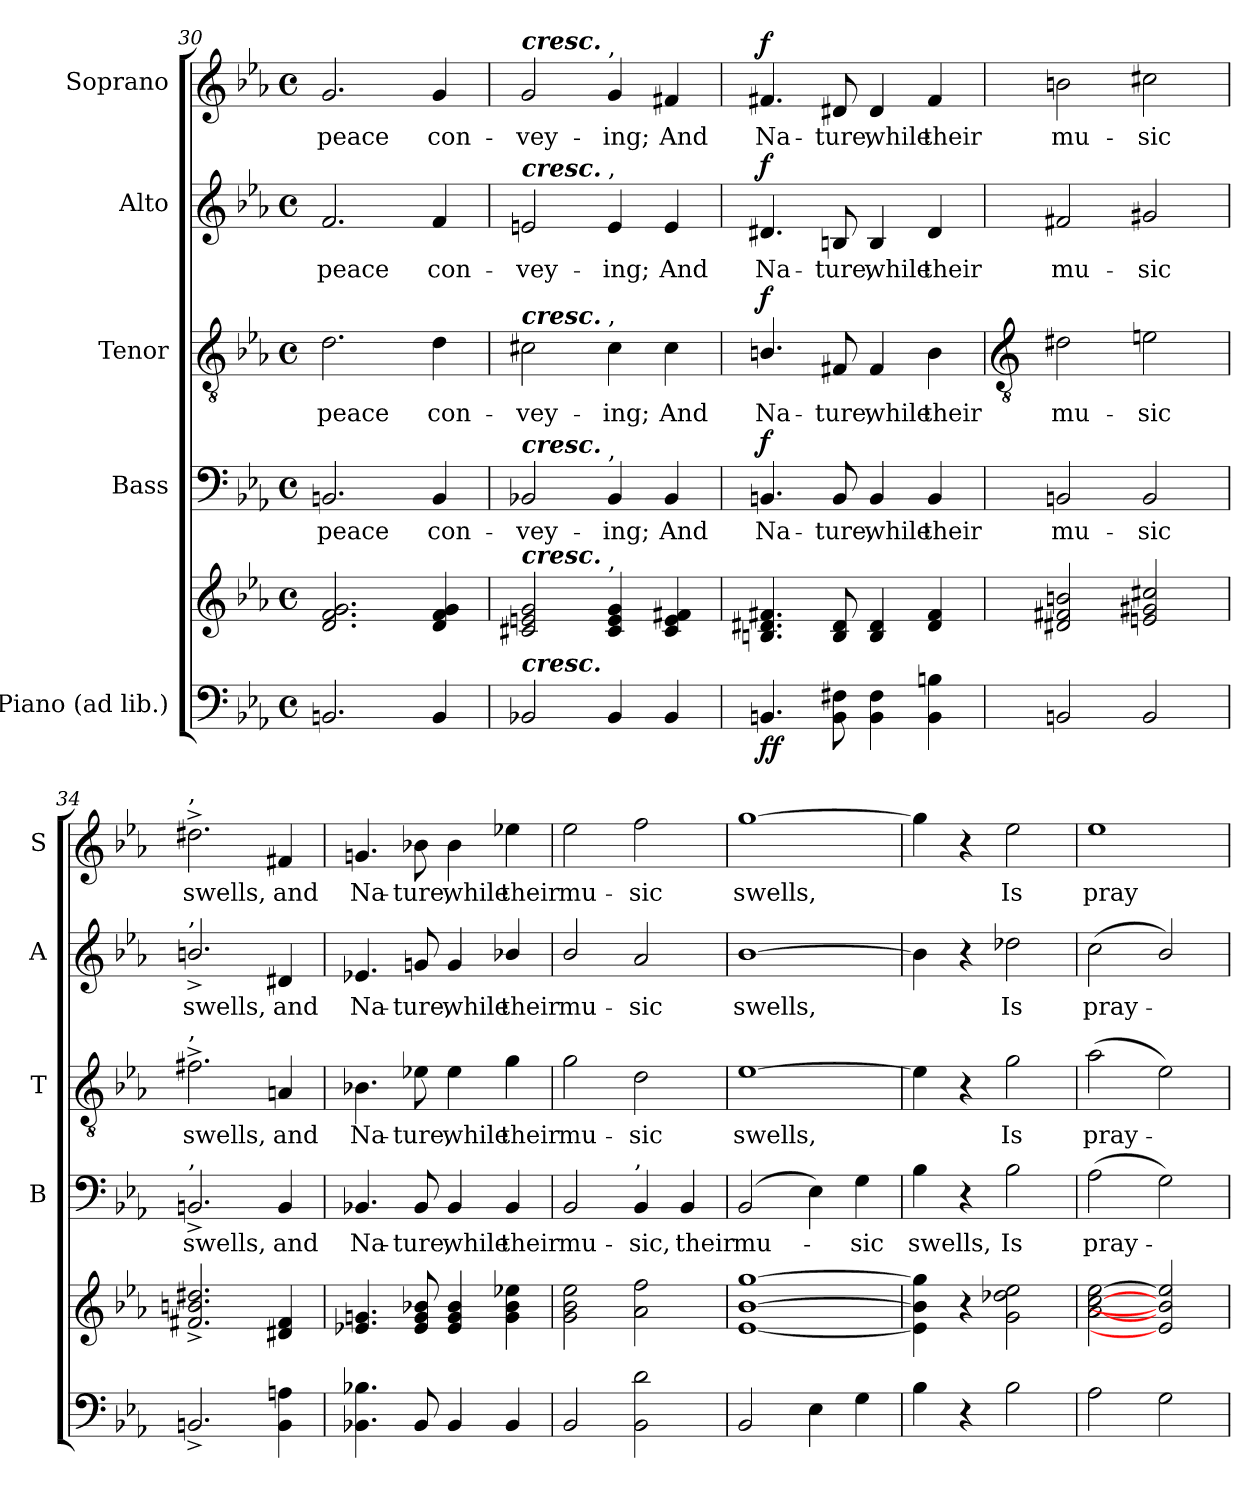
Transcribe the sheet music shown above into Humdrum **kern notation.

**kern	**kern	**dynam	**kern	**text	**dynam	**kern	**text	**dynam	**kern	**text	**dynam	**kern	**text	**dynam
*part5	*part5	*part5	*part4	*part4	*part4	*part3	*part3	*part3	*part2	*part2	*part2	*part1	*part1	*part1
*staff6	*staff5	*staff5/6	*staff4	*staff4	*staff4	*staff3	*staff3	*staff3	*staff2	*staff2	*staff2	*staff1	*staff1	*staff1
*I"Piano (ad lib.)	*	*	*I"Bass	*	*	*I"Tenor	*	*	*I"Alto	*	*	*I"Soprano	*	*
*	*	*	*I'B	*	*	*I'T	*	*	*I'A	*	*	*I'S	*	*
*clefF4	*clefG2	*	*clefF4	*	*	*clefGv2	*	*	*clefG2	*	*	*clefG2	*	*
*k[b-e-a-]	*k[b-e-a-]	*	*k[b-e-a-]	*	*	*k[b-e-a-]	*	*	*k[b-e-a-]	*	*	*k[b-e-a-]	*	*
*E-:	*E-:	*	*E-:	*	*	*E-:	*	*	*E-:	*	*	*E-:	*	*
*M4/4	*M4/4	*	*M4/4	*	*	*M4/4	*	*	*M4/4	*	*	*M4/4	*	*
*met(c)	*met(c)	*	*met(c)	*	*	*met(c)	*	*	*met(c)	*	*	*met(c)	*	*
=30	=30	=30	=30	=30	=30	=30	=30	=30	=30	=30	=30	=30	=30	=30
!	!	!	!	!LO:LY:b	!	!	!LO:LY:b	!	!	!LO:LY:b	!	!	!LO:LY:b	!
2.BBn	2.d 2.f 2.g	.	2.BBn	peace	.	2.d	peace	.	2.f	peace	.	2.g	peace	.
!	!	!	!	!LO:LY:b	!	!	!LO:LY:b	!	!	!LO:LY:b	!	!	!LO:LY:b	!
4BB	4d 4f 4g	.	4BB	con-	.	4d	con-	.	4f	con-	.	4g	con-	.
=31	=31	=31	=31	=31	=31	=31	=31	=31	=31	=31	=31	=31	=31	=31
!	!	!	!	!	!	!	!	!	!	!	!	!LO:TX:a:Bi:t=cresc.	!	!
!	!	!	!	!	!	!	!	!	!LO:TX:a:Bi:t=cresc.	!	!	!	!	!
!	!	!	!	!	!	!LO:TX:a:Bi:t=cresc.	!	!	!	!	!	!	!	!
!	!	!	!LO:TX:a:Bi:t=cresc.	!	!	!	!	!	!	!	!	!	!	!
!	!LO:TX:a:Bi:t=cresc.	!	!	!	!	!	!	!	!	!	!	!	!	!
!LO:TX:a:Bi:t=cresc.	!	!	!	!	!	!	!	!	!	!	!	!	!	!
!	!	!	!	!LO:LY:b	!	!	!LO:LY:b	!	!	!LO:LY:b	!	!	!LO:LY:b	!
2BB-X	2c#X 2en 2g	.	2BB-X	-vey-	.	2c#X	-vey-	.	2en	-vey-	.	2g	-vey-	.
!	!	!	!	!	!	!	!	!	!	!	!	!LO:TX:a:t=,	!	!
!	!	!	!	!	!	!	!	!	!LO:TX:a:t=,	!	!	!	!	!
!	!	!	!	!	!	!LO:TX:a:t=,	!	!	!	!	!	!	!	!
!	!	!	!LO:TX:a:t=,	!	!	!	!	!	!	!	!	!	!	!
!	!LO:TX:a:t=,	!	!	!	!	!	!	!	!	!	!	!	!	!
!	!	!	!	!LO:LY:b	!	!	!LO:LY:b	!	!	!LO:LY:b	!	!	!LO:LY:b	!
4BB-	4c# 4e 4g	.	4BB-	-ing;	.	4c#	-ing;	.	4e	-ing;	.	4g	-ing;	.
!	!	!	!	!LO:LY:b	!	!	!LO:LY:b	!	!	!LO:LY:b	!	!	!LO:LY:b	!
4BB-	4c# 4e 4f#X	.	4BB-	And	.	4c#	And	.	4e	And	.	4f#X	And	.
=32	=32	=32	=32	=32	=32	=32	=32	=32	=32	=32	=32	=32	=32	=32
!	!	!LO:DY:b=2	!	!LO:LY:b	!	!	!LO:LY:b	!	!	!LO:LY:b	!	!	!LO:LY:b	!
!	!	!LO:DY:n=1:b	!	!	!LO:DY:b	!	!	!LO:DY:b	!	!	!LO:DY:b	!	!	!LO:DY:b
4.BBn	4.Bn 4.d#X 4.f#X	f f	4.BBn	Na-	f	4.Bn/	Na-	f	4.d#X	Na-	f	4.f#X	Na-	f
!	!	!	!	!LO:LY:b	!	!	!LO:LY:b	!	!	!LO:LY:b	!	!	!LO:LY:b	!
8BB 8F#X	8B 8d#	.	8BB	-ture,	.	8F#X	-ture,	.	8Bn	-ture,	.	8d#X	-ture,	.
!	!	!	!	!LO:LY:b	!	!	!LO:LY:b	!	!	!LO:LY:b	!	!	!LO:LY:b	!
4BB 4F#	4B 4d#	.	4BB	while	.	4F#	while	.	4B	while	.	4d#	while	.
!	!	!	!	!LO:LY:b	!	!	!LO:LY:b	!	!	!LO:LY:b	!	!	!LO:LY:b	!
4BB 4Bn	4d# 4f#	.	4BB	their	.	4B	their	.	4d#	their	.	4f#	their	.
!!LO:LB:g=z
=33	=33	=33	=33	=33	=33	=33	=33	=33	=33	=33	=33	=33	=33	=33
*	*	*	*	*	*	*clefGv2	*	*	*	*	*	*	*	*
!	!	!	!	!LO:LY:b	!	!	!LO:LY:b	!	!	!LO:LY:b	!	!	!LO:LY:b	!
2BBn	2d#X 2f#X 2bn	.	2BBn	mu-	.	2d#X	mu-	.	2f#X	mu-	.	2bn	mu-	.
!	!	!	!	!LO:LY:b	!	!	!LO:LY:b	!	!	!LO:LY:b	!	!	!LO:LY:b	!
2BB	2en 2g#X 2cc#X	.	2BB	-sic	.	2en	-sic	.	2g#X	-sic	.	2cc#X	-sic	.
=34	=34	=34	=34	=34	=34	=34	=34	=34	=34	=34	=34	=34	=34	=34
!	!	!	!	!	!	!	!	!	!	!	!	!LO:TX:a:t=,	!	!
!	!	!	!	!	!	!	!	!	!LO:TX:a:t=,	!	!	!	!	!
!	!	!	!	!	!	!LO:TX:a:t=,	!	!	!	!	!	!	!	!
!	!	!	!LO:TX:a:t=,	!	!	!	!	!	!	!	!	!	!	!
!	!	!	!	!LO:LY:b	!	!	!LO:LY:b	!	!	!LO:LY:b	!	!	!LO:LY:b	!
2.BBn^	2.f#X^ 2.bn^ 2.dd#X^	.	2.BBn^	swells,	.	2.f#X^	swells,	.	2.bn^/	swells,	.	2.dd#X^	swells,	.
!	!	!	!	!LO:LY:b	!	!	!LO:LY:b	!	!	!LO:LY:b	!	!	!LO:LY:b	!
4BB 4An	4d#X 4f#	.	4BB	and	.	4An	and	.	4d#X	and	.	4f#X	and	.
=35	=35	=35	=35	=35	=35	=35	=35	=35	=35	=35	=35	=35	=35	=35
!	!	!	!	!LO:LY:b	!	!	!LO:LY:b	!	!	!LO:LY:b	!	!	!LO:LY:b	!
4.BB-X 4.B-X	4.e-X 4.gn	.	4.BB-X	Na-	.	4.B-X	Na-	.	4.e-X	Na-	.	4.gn	Na-	.
!	!	!	!	!LO:LY:b	!	!	!LO:LY:b	!	!	!LO:LY:b	!	!	!LO:LY:b	!
8BB-	8e- 8g 8b-X	.	8BB-	-ture,	.	8e-X	-ture,	.	8gn	-ture,	.	8b-X	-ture,	.
!	!	!	!	!LO:LY:b	!	!	!LO:LY:b	!	!	!LO:LY:b	!	!	!LO:LY:b	!
4BB-	4e- 4g 4b-	.	4BB-	while	.	4e-	while	.	4g	while	.	4b-	while	.
!	!	!	!	!LO:LY:b	!	!	!LO:LY:b	!	!	!LO:LY:b	!	!	!LO:LY:b	!
4BB-	4g 4b- 4ee-X	.	4BB-	their	.	4g	their	.	4b-X/	their	.	4ee-X	their	.
=36	=36	=36	=36	=36	=36	=36	=36	=36	=36	=36	=36	=36	=36	=36
!	!	!	!	!LO:LY:b	!	!	!LO:LY:b	!	!	!LO:LY:b	!	!	!LO:LY:b	!
2BB-	2g 2b- 2ee-	.	2BB-	mu-	.	2g	mu-	.	2b-/	mu-	.	2ee-	mu-	.
!	!	!	!LO:TX:a:t=,	!	!	!	!	!	!	!	!	!	!	!
!	!	!	!	!LO:LY:b	!	!	!LO:LY:b	!	!	!LO:LY:b	!	!	!LO:LY:b	!
2BB- 2d	2a- 2ff	.	4BB-	-sic,	.	2d	-sic	.	2a-	-sic	.	2ff	-sic	.
!	!	!	!	!LO:LY:b	!	!	!	!	!	!	!	!	!	!
.	.	.	4BB-	their	.	.	.	.	.	.	.	.	.	.
=37	=37	=37	=37	=37	=37	=37	=37	=37	=37	=37	=37	=37	=37	=37
!	!	!	!	!LO:LY:b	!	!	!LO:LY:b	!	!	!LO:LY:b	!	!	!LO:LY:b	!
2BB-	[1e- [1b- [1gg	.	(2BB-	mu-	.	[1e-	swells,	.	[1b-	swells,	.	[1gg	swells,	.
4E-	.	.	4E-)	.	.	.	.	.	.	.	.	.	.	.
!	!	!	!	!LO:LY:b	!	!	!	!	!	!	!	!	!	!
4G	.	.	4G	sic	.	.	.	.	.	.	.	.	.	.
=38	=38	=38	=38	=38	=38	=38	=38	=38	=38	=38	=38	=38	=38	=38
!	!	!	!	!LO:LY:b	!	!	!	!	!	!	!	!	!	!
4B-	4e-] 4b-] 4gg]	.	4B-	swells,	.	4e-]	.	.	4b-]	.	.	4gg]	.	.
4r	4r	.	4r	.	.	4r	.	.	4r	.	.	4r	.	.
!	!	!	!	!LO:LY:b	!	!	!LO:LY:b	!	!	!LO:LY:b	!	!	!LO:LY:b	!
2B-	2g 2dd-X 2ee-	.	2B-	Is	.	2g	Is	.	2dd-X	Is	.	2ee-	Is	.
=39	=39	=39	=39	=39	=39	=39	=39	=39	=39	=39	=39	=39	=39	=39
!	!	!	!	!LO:LY:b	!	!	!LO:LY:b	!	!	!LO:LY:b	!	!	!LO:LY:b	!
2A-	[2a- [2cc [2ee-	.	(>2A-	pray-	.	(>2a-	pray-	.	(<2cc	pray-	.	1ee-	pray-	.
2G	2e-] 2b-] 2ee-]	.	2G)	.	.	2e-)	.	.	2b-/)	.	.	.	.	.
=	=	=	=	=	=	=	=	=	=	=	=	=	=	=
*-	*-	*-	*-	*-	*-	*-	*-	*-	*-	*-	*-	*-	*-	*-
